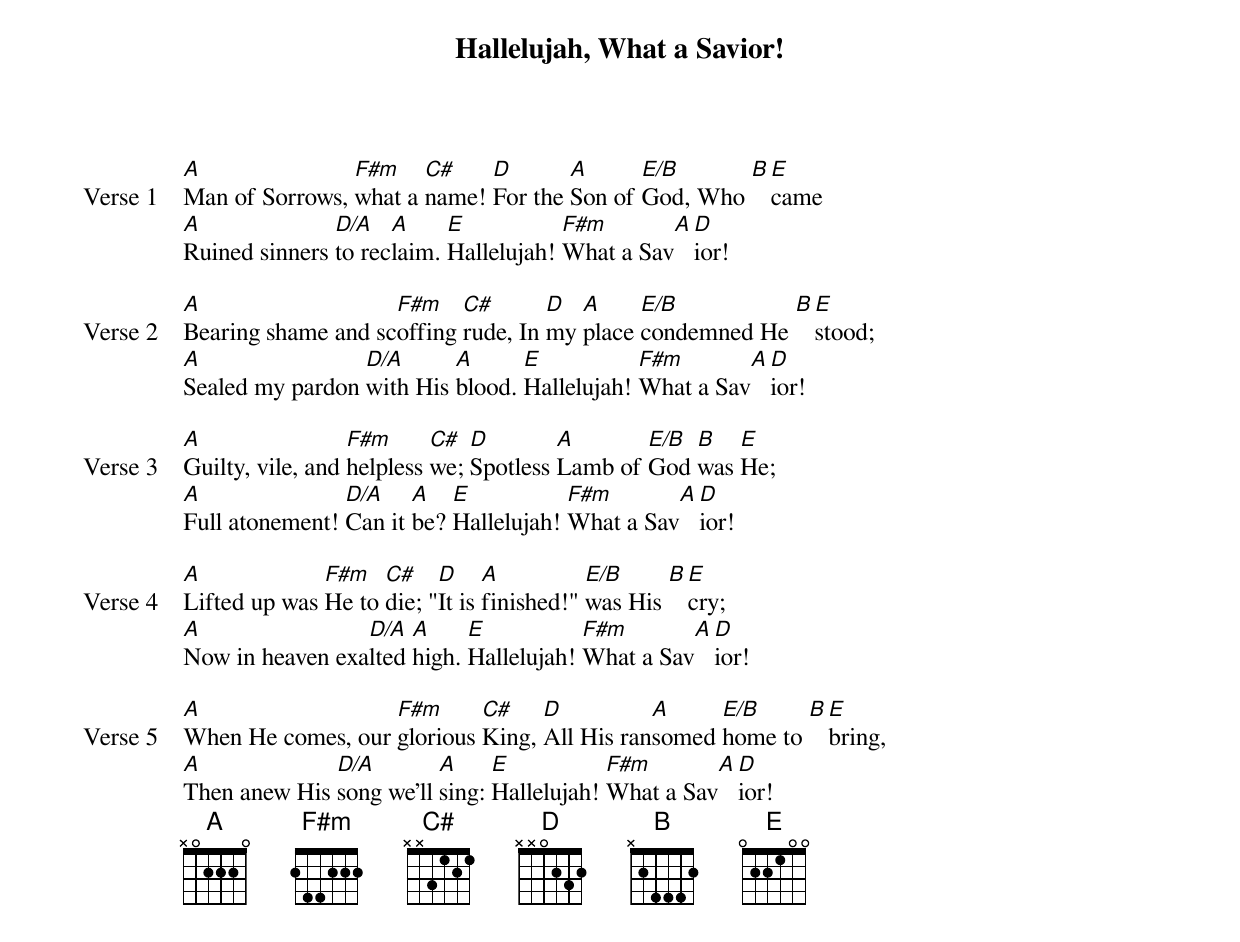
{title: Hallelujah, What a Savior!}
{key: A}
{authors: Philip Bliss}
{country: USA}
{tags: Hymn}
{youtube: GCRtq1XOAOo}

{sov Verse 1}
[A]Man of Sorrows, [F#m]what a [C#]name! [D]For the [A]Son of [E/B]God, Who [B][E]came
[A]Ruined sinners [D/A]to rec[A]laim. [E]Hallelujah! [F#m]What a Sav[A][D]ior!

{eov}
{sov Verse 2}
[A]Bearing shame and sc[F#m]offing [C#]rude, In [D]my [A]place [E/B]condemned He [B][E]stood;
[A]Sealed my pardon [D/A]with His [A]blood. [E]Hallelujah! [F#m]What a Sav[A][D]ior!

{eov}
{sov Verse 3}
[A]Guilty, vile, and [F#m]helpless [C#]we; [D]Spotless [A]Lamb of [E/B]God [B]was [E]He;
[A]Full atonement! [D/A]Can it [A]be? [E]Hallelujah! [F#m]What a Sav[A][D]ior!

{eov}
{sov Verse 4}
[A]Lifted up was [F#m]He to [C#]die; "[D]It is [A]finished!" [E/B]was His [B][E]cry;
[A]Now in heaven exa[D/A]lted [A]high. [E]Hallelujah! [F#m]What a Sav[A][D]ior!

{eov}
{sov Verse 5}
[A]When He comes, our [F#m]glorious [C#]King, [D]All His ran[A]somed [E/B]home to [B][E]bring,
[A]Then anew His [D/A]song we'll [A]sing: [E]Hallelujah! [F#m]What a Sav[A][D]ior!
{eov}
